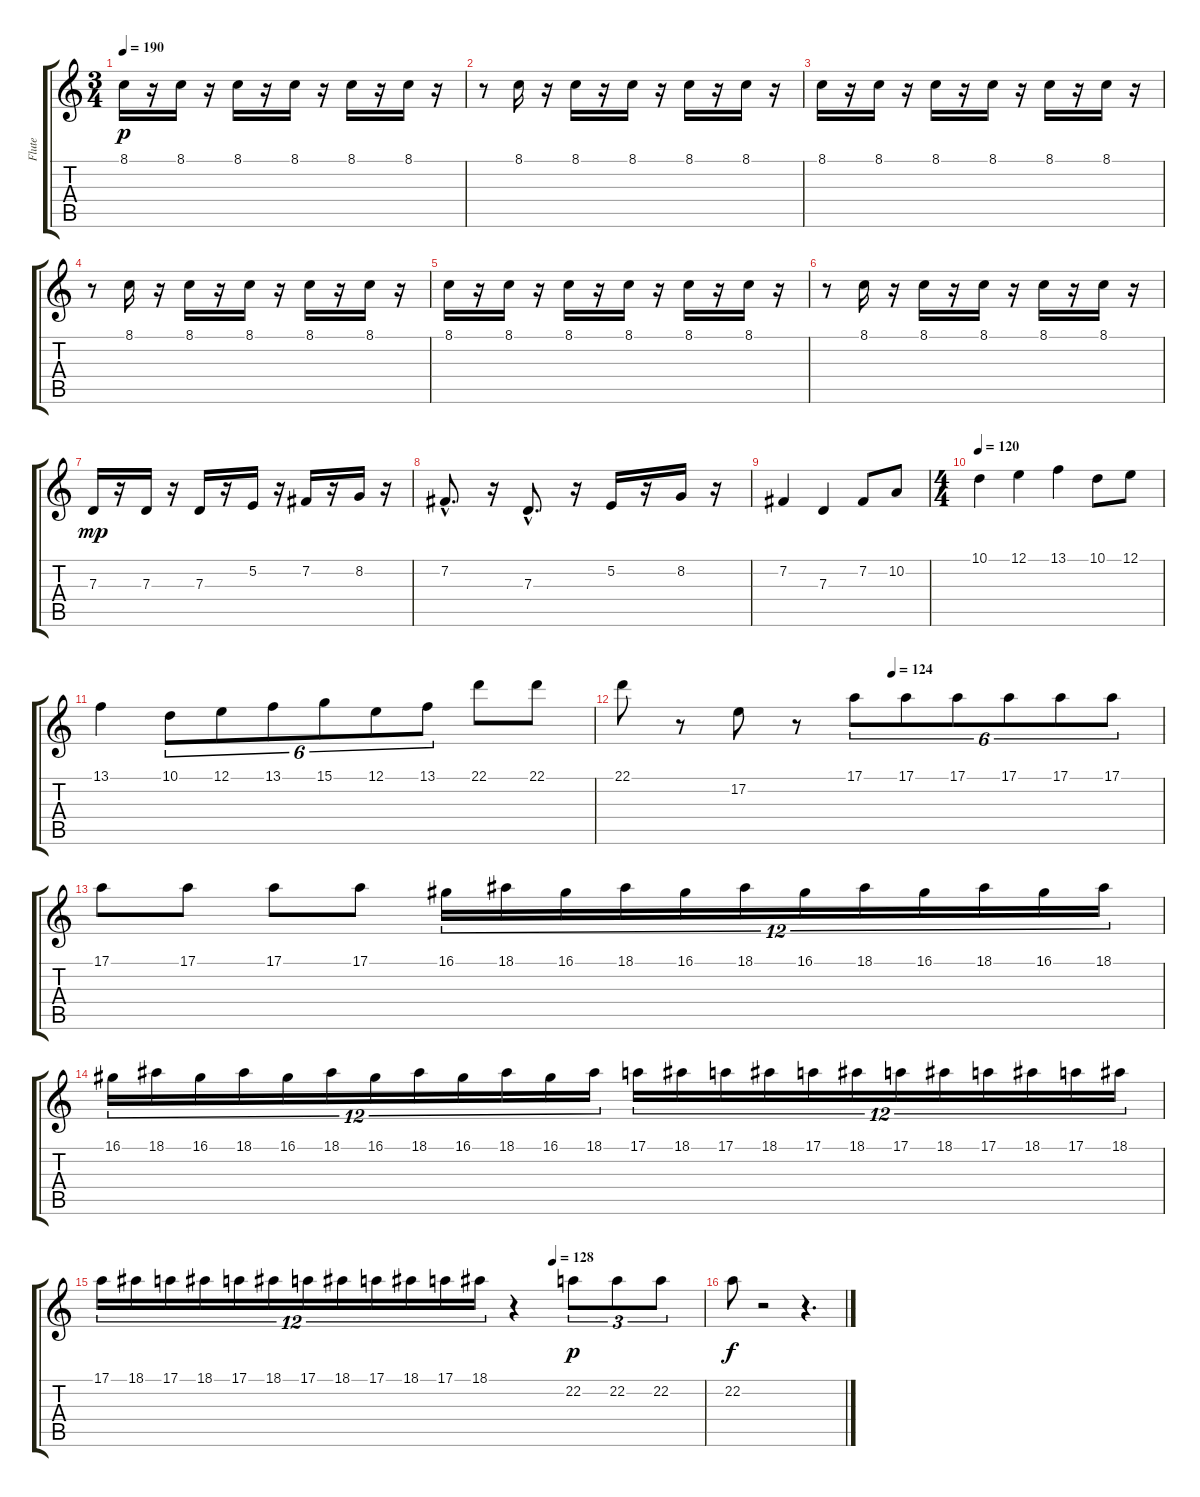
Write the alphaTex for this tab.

\track ("Flute" "Flute") {instrument flute}
\staff {score tabs}
\tuning (E4 B3 G3 D3 A2 E2) {hide}
\ts (3 4)
\tempo 190
\clef g2
\ks c
8.1.16{dy p} r.16 8.1.16 r.16 8.1.16 r.16 8.1.16 r.16 8.1.16 r.16 8.1.16 r.16 |
r.8 8.1.16 r.16 8.1.16 r.16 8.1.16 r.16 8.1.16 r.16 8.1.16 r.16 |
8.1.16 r.16 8.1.16 r.16 8.1.16 r.16 8.1.16 r.16 8.1.16 r.16 8.1.16 r.16 |
r.8 8.1.16 r.16 8.1.16 r.16 8.1.16 r.16 8.1.16 r.16 8.1.16 r.16 |
8.1.16 r.16 8.1.16 r.16 8.1.16 r.16 8.1.16 r.16 8.1.16 r.16 8.1.16 r.16 |
r.8 8.1.16 r.16 8.1.16 r.16 8.1.16 r.16 8.1.16 r.16 8.1.16 r.16 |
7.3.16{dy mp} r.16 7.3.16 r.16 7.3.16 r.16 5.2.16 r.16 7.2.16 r.16 8.2.16 r.16 |
7.2{hac}.8{d} r.16 7.3{hac}.8{d} r.16 5.2.16 r.16 8.2.16 r.16 |
7.2.4 7.3.4 7.2.8 10.2.8 |
\ts (4 4)
\tempo 120
10.1.4 12.1.4 13.1.4 10.1.8 12.1.8 |
13.1.4 10.1.8{tu (6 4)} 12.1.8{tu (6 4)} 13.1.8{tu (6 4)} 15.1.8{tu (6 4)} 12.1.8{tu (6 4)} 13.1.8{tu (6 4)} 22.1.8 22.1.8 |
\tempo (124 0.5)
22.1.8 r.8 17.2.8 r.8 17.1.8{tu (6 4)} 17.1.8{tu (6 4)} 17.1.8{tu (6 4)} 17.1.8{tu (6 4)} 17.1.8{tu (6 4)} 17.1.8{tu (6 4)} |
17.1.8 17.1.8 17.1.8 17.1.8 16.1.16{tu (12 8)} 18.1.16{tu (12 8)} 16.1.16{tu (12 8)} 18.1.16{tu (12 8)} 16.1.16{tu (12 8)} 18.1.16{tu (12 8)} 16.1.16{tu (12 8)} 18.1.16{tu (12 8)} 16.1.16{tu (12 8)} 18.1.16{tu (12 8)} 16.1.16{tu (12 8)} 18.1.16{tu (12 8)} |
16.1.16{tu (12 8)} 18.1.16{tu (12 8)} 16.1.16{tu (12 8)} 18.1.16{tu (12 8)} 16.1.16{tu (12 8)} 18.1.16{tu (12 8)} 16.1.16{tu (12 8)} 18.1.16{tu (12 8)} 16.1.16{tu (12 8)} 18.1.16{tu (12 8)} 16.1.16{tu (12 8)} 18.1.16{tu (12 8)} 17.1.16{tu (12 8)} 18.1.16{tu (12 8)} 17.1.16{tu (12 8)} 18.1.16{tu (12 8)} 17.1.16{tu (12 8)} 18.1.16{tu (12 8)} 17.1.16{tu (12 8)} 18.1.16{tu (12 8)} 17.1.16{tu (12 8)} 18.1.16{tu (12 8)} 17.1.16{tu (12 8)} 18.1.16{tu (12 8)} |
\tempo (128 0.75)
17.1.16{tu (12 8)} 18.1.16{tu (12 8)} 17.1.16{tu (12 8)} 18.1.16{tu (12 8)} 17.1.16{tu (12 8)} 18.1.16{tu (12 8)} 17.1.16{tu (12 8)} 18.1.16{tu (12 8)} 17.1.16{tu (12 8)} 18.1.16{tu (12 8)} 17.1.16{tu (12 8)} 18.1.16{tu (12 8)} r.4 22.2.8{tu (3 2) dy p} 22.2.8{tu (3 2)} 22.2.8{tu (3 2)} |
22.2.8{dy f} r.2 r.4{d}
